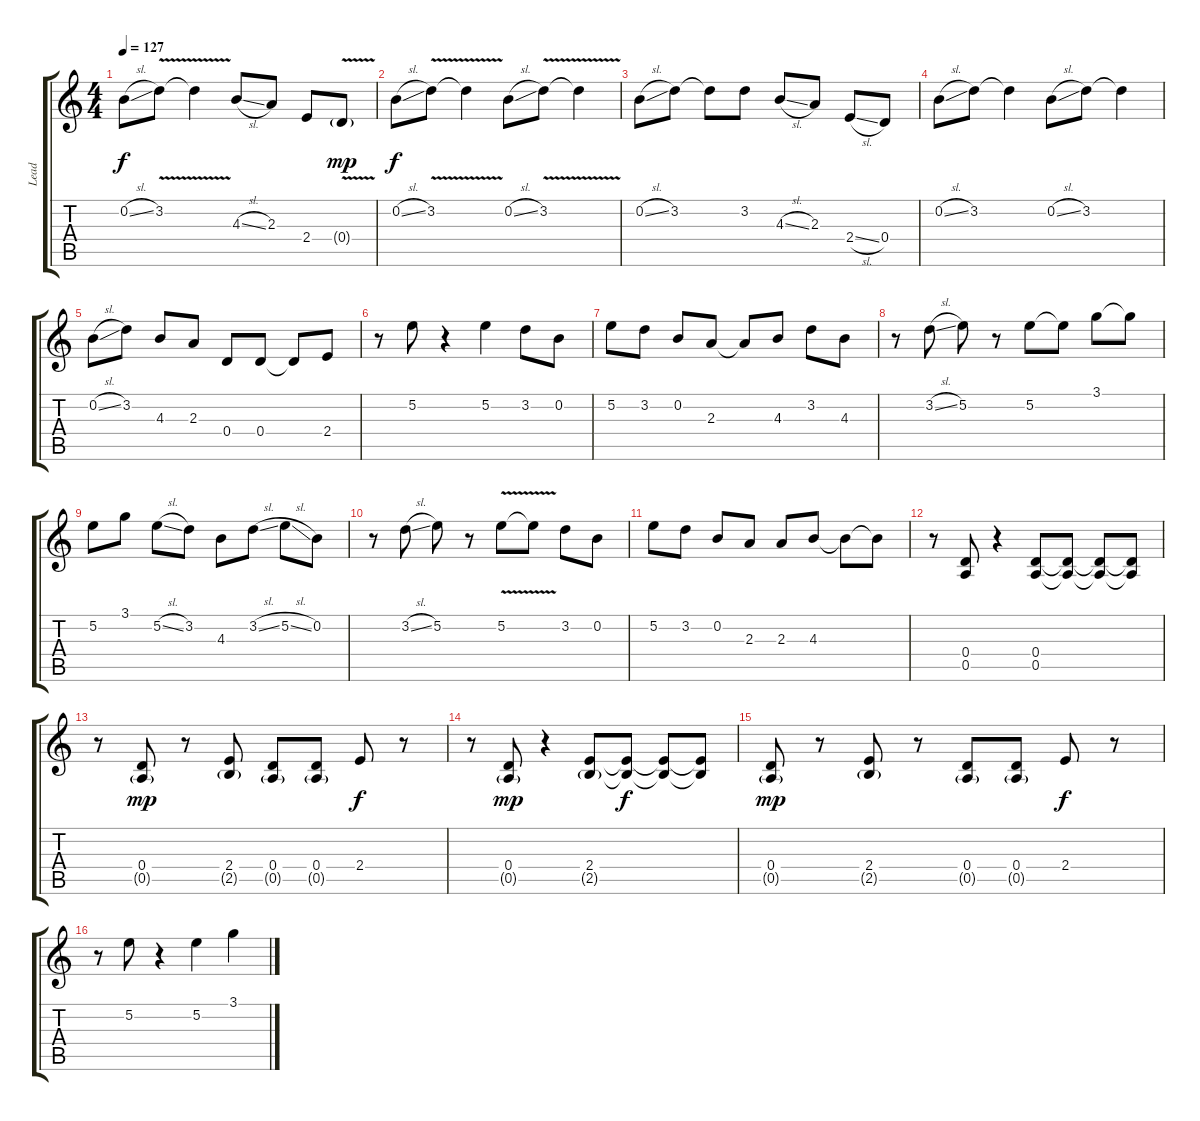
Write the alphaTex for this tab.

\track ("Lead" "Lead") {instrument overdrivenguitar}
\staff {score tabs}
\tuning (E4 B3 G3 D3 A2 E2) {hide}
\ts (4 4)
\tempo 127
\clef g2
\ks c
0.2{sl}.8{dy f} 3.2{v}.8 3.2{t}.4 4.3{sl}.8 2.3.8 2.4.8 0.4{v g}.8{dy mp} |
0.2{sl}.8{dy f} 3.2{v}.8 3.2{t}.4 0.2{sl}.8 3.2{v}.8 3.2{t}.4 |
0.2{sl}.8 3.2.8 3.2{t}.8 3.2.8 4.3{sl}.8 2.3.8 2.4{sl}.8 0.4.8 |
0.2{sl}.8 3.2.8 3.2{t}.4 0.2{sl}.8 3.2.8 3.2{t}.4 |
0.2{sl}.8 3.2.8 4.3.8 2.3.8 0.4.8 0.4.8 0.4{t}.8 2.4.8 |
r.8 5.2.8 r.4 5.2.4 3.2.8 0.2.8 |
5.2.8 3.2.8 0.2.8 2.3.8 2.3{t}.8 4.3.8 3.2.8 4.3.8 |
r.8 3.2{sl}.8 5.2.8 r.8 5.2.8 5.2{t}.8 3.1.8 3.1{t}.8 |
5.2.8 3.1.8 5.2{sl}.8 3.2.8 4.3.8 3.2{sl}.8 5.2{sl}.8 0.2.8 |
r.8 3.2{sl}.8 5.2.8 r.8 5.2{v}.8 5.2{t}.8 3.2.8 0.2.8 |
5.2.8{volume 11} 3.2.8 0.2.8 2.3.8 2.3.8 4.3.8 4.3{t}.8 4.3{t}.8 |
r.8 (0.4 0.5).8 r.4 (0.4 0.5).8 (0.4{t} 0.5{t}).8 (0.4{t} 0.5{t}).8 (0.4{t} 0.5{t}).8 |
r.8 (0.4 0.5{g}).8{dy mp} r.8 (2.4 2.5{g}).8 (0.4 0.5{g}).8 (0.4 0.5{g}).8 2.4.8{dy f} r.8 |
r.8 (0.4 0.5{g}).8{dy mp} r.4 (2.4 2.5{g}).8 (2.4{t} 2.5{t}).8{dy f} (2.4{t} 2.5{t}).8 (2.4{t} 2.5{t}).8 |
(0.4 0.5{g}).8{dy mp volume 8} r.8{volume 5} (2.4 2.5{g}).8 r.8 (0.4 0.5{g}).8 (0.4 0.5{g}).8 2.4.8{dy f} r.8 |
r.8 5.2.8 r.4 5.2.4 3.1.4
